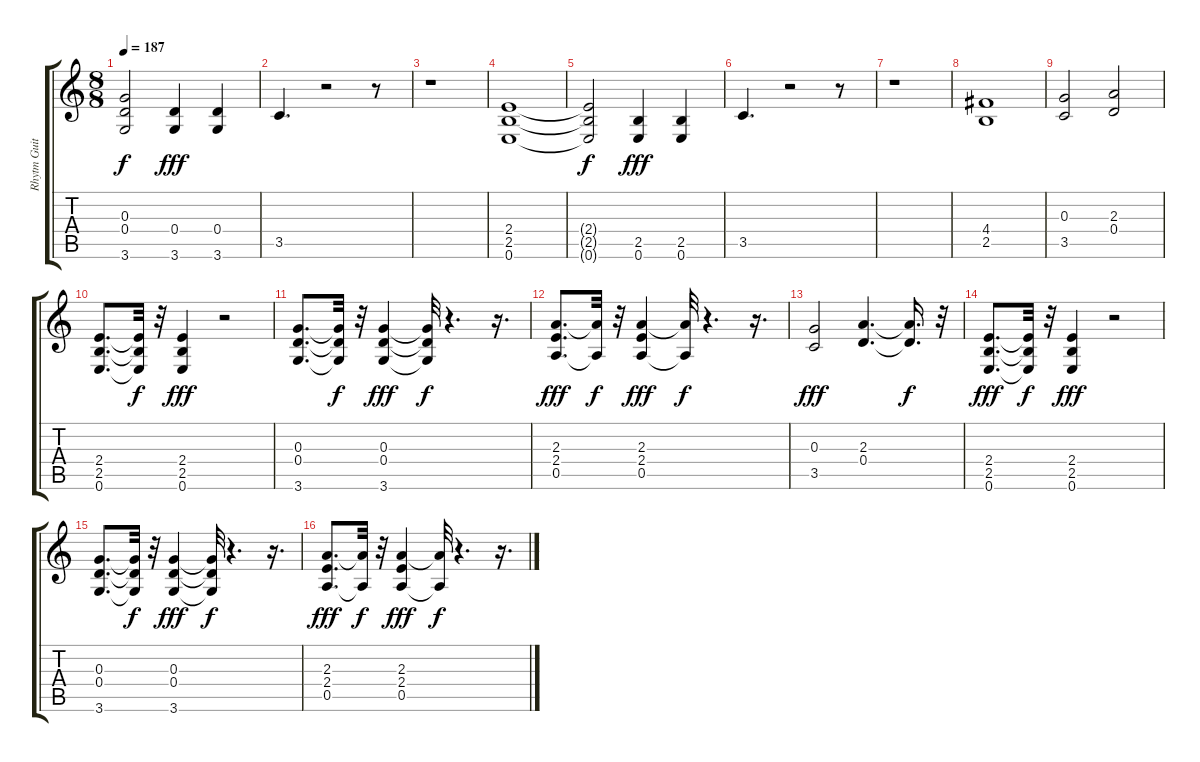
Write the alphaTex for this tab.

\track ("Rhytm Guitar" "Rhytm Guit") {instrument distortionguitar}
\staff {score tabs}
\tuning (E4 B3 G3 D3 A2 E2) {hide}
\ts (8 8)
\tempo 187
\clef g2
\ks c
(0.3{t} 0.4{t} 3.6{t}).2{dy f} (0.4 3.6).4{dy fff} (0.4 3.6).4 |
3.5.4{d} r.2 r.8 |
r.1 |
(2.4 2.5 0.6).1 |
(2.4{t} 2.5{t} 0.6{t}).2{dy f} (2.5 0.6).4{dy fff} (2.5 0.6).4 |
3.5.4{d} r.2 r.8 |
r.1 |
(4.4 2.5).1 |
(0.3 3.5).2 (2.3 0.4).2 |
(2.4 2.5 0.6).8{d} (2.4{t} 2.5{t} 0.6{t}).32{dy f} r.32 (2.4 2.5 0.6).4{dy fff} r.2 |
(0.3 0.4 3.6).8{d} (0.3{t} 0.4{t} 3.6{t}).32{dy f} r.32 (0.3 0.4 3.6).4{dy fff} (0.3{t} 0.4{t} 3.6{t}).32{dy f} r.4{d} r.16{d} |
(2.3 2.4 0.5).8{d dy fff} (2.3{t} 0.5{t}).32{dy f} r.32 (2.3 2.4 0.5).4{dy fff} (2.3{t} 0.5{t}).32{dy f} r.4{d} r.16{d} |
(0.3 3.5).2{dy fff} (2.3 0.4).4{d} (2.3{t} 0.4{t}).16{d dy f} r.32 |
(2.4 2.5 0.6).8{d dy fff} (2.4{t} 2.5{t} 0.6{t}).32{dy f} r.32 (2.4 2.5 0.6).4{dy fff} r.2 |
(0.3 0.4 3.6).8{d} (0.3{t} 0.4{t} 3.6{t}).32{dy f} r.32 (0.3 0.4 3.6).4{dy fff} (0.3{t} 0.4{t} 3.6{t}).32{dy f} r.4{d} r.16{d} |
(2.3 2.4 0.5).8{d dy fff} (2.3{t} 0.5{t}).32{dy f} r.32 (2.3 2.4 0.5).4{dy fff} (2.3{t} 0.5{t}).32{dy f} r.4{d} r.16{d}
